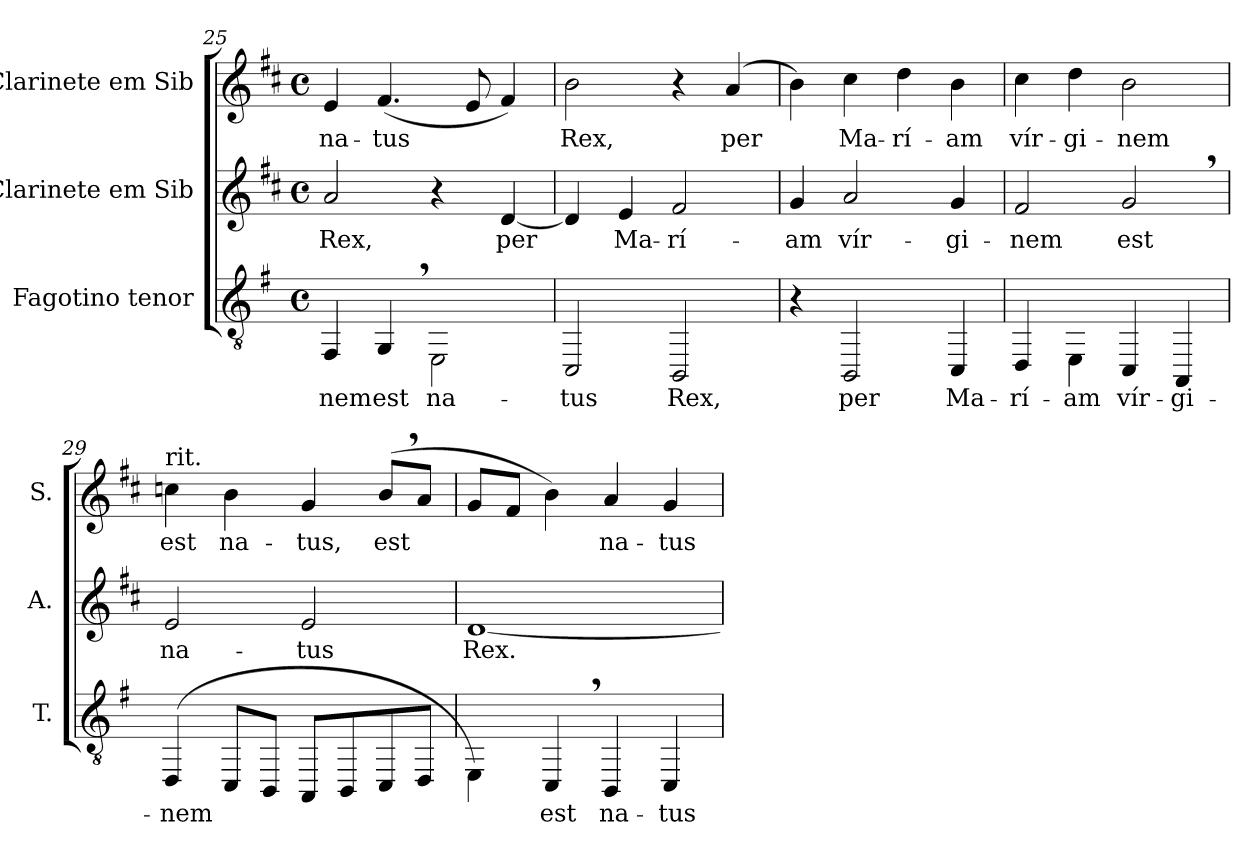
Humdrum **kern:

**kern	**text	**kern	**text	**kern	**text
*part3	*part3	*part2	*part2	*part1	*part1
*staff3	*staff3	*staff2	*staff2	*staff1	*staff1
*I"Fagotino tenor	*	*I"Clarinete em Sib	*	*I"Clarinete em Sib	*
*I'T.	*	*I'A.	*	*I'S.	*
*clefGv2	*	*clefG2	*	*clefG2	*
*ITrd-3c-5	*	*ITrd1c2	*	*ITrd1c2	*
*k[]	*	*k[]	*	*k[]	*
*C:	*	*C:	*	*C:	*
*M4/4	*	*M4/4	*	*M4/4	*
*met(c)	*	*met(c)	*	*met(c)	*
=25	=25	=25	=25	=25	=25
!	!LO:LY:b:color=#000000	!	!	!	!
!	!	!	!LO:LY:b:color=#000000	!	!
!	!	!	!	!	!LO:LY:b:color=#000000
4BBi/	-nem	2gi/	Rex,	4di/	na-
!	!LO:LY:b:color=#000000	!	!	!	!
!	!	!	!	!	!LO:LY:b:color=#000000
4C,i/	est	.	.	(4.ei/	-tus
!	!LO:LY:b:color=#000000	!	!	!	!
2AAi\	na-	4r	.	.	.
.	.	.	.	8di/	.
!	!	!	!LO:LY:b:color=#000000	!	!
.	.	[<4ci/	per	4ei/)	.
!!LO:LB:g=z
=26	=26	=26	=26	=26	=26
!	!LO:LY:b:color=#000000	!	!	!	!
!	!	!	!	!	!LO:LY:b:color=#000000
2FFi/	-tus	4ci/]	.	2ai\	Rex,
!	!	!	!LO:LY:b:color=#000000	!	!
.	.	4di/	Ma-	.	.
!	!LO:LY:b:color=#000000	!	!	!	!
!	!	!	!LO:LY:b:color=#000000	!	!
2EEi/	Rex,	2ei/	-rí-	4r	.
!	!	!	!	!	!LO:LY:b:color=#000000
.	.	.	.	(4gi/	per
=27	=27	=27	=27	=27	=27
!	!	!	!LO:LY:b:color=#000000	!	!
4r	.	4fi/	-am	4ai\)	.
!	!LO:LY:b:color=#000000	!	!	!	!
!	!	!	!LO:LY:b:color=#000000	!	!
!	!	!	!	!	!LO:LY:b:color=#000000
2EEi/	per	2gi/	vír-	4bi\	Ma-
!	!	!	!	!	!LO:LY:b:color=#000000
.	.	.	.	4cci\	-rí-
!	!LO:LY:b:color=#000000	!	!	!	!
!	!	!	!LO:LY:b:color=#000000	!	!
!	!	!	!	!	!LO:LY:b:color=#000000
4FFi/	Ma-	4fi/	-gi-	4ai\	-am
=28	=28	=28	=28	=28	=28
!	!LO:LY:b:color=#000000	!	!	!	!
!	!	!	!LO:LY:b:color=#000000	!	!
!	!	!	!	!	!LO:LY:b:color=#000000
4GGi/	-rí-	2ei/	-nem	4bi\	vír-
!	!LO:LY:b:color=#000000	!	!	!	!
!	!	!	!	!	!LO:LY:b:color=#000000
4AAi\	-am	.	.	4cci\	-gi-
!	!LO:LY:b:color=#000000	!	!	!	!
!	!	!	!LO:LY:b:color=#000000	!	!
!	!	!	!	!	!LO:LY:b:color=#000000
4FFi/	vír-	2f,i/	est	2ai\	-nem
!	!LO:LY:b:color=#000000	!	!	!	!
4DDi/	-gi-	.	.	.	.
=29	=29	=29	=29	=29	=29
!	!LO:LY:b:color=#000000	!	!	!	!
!	!	!	!LO:LY:b:color=#000000	!	!
!	!	!	!	!LO:TX:t=rit.	!
!	!	!	!	!	!LO:LY:b:color=#000000
(4GGi/	-nem	2di/	na-	4b-Xi\	est
!	!	!	!	!	!LO:LY:b:color=#000000
8FFi/L	.	.	.	4ai\	na-
8EEi/J	.	.	.	.	.
!	!	!	!LO:LY:b:color=#000000	!	!
!	!	!	!	!	!LO:LY:b:color=#000000
8DDi/L	.	2di/	-tus	4fi/	-tus,
8EEi/	.	.	.	.	.
!	!	!	!	!	!LO:LY:b:color=#000000
8FFi/	.	.	.	(8a,i/L	est
8GGi/J	.	.	.	8gi/J	.
=30	=30	=30	=30	=30	=30
!	!	!	!LO:LY:b:color=#000000	!	!
4AAi\)	.	[<1ci	Rex.	8fi/L	.
.	.	.	.	8ei/J	.
!	!LO:LY:b:color=#000000	!	!	!	!
4FF,i/	est	.	.	4ai\)	.
!	!LO:LY:b:color=#000000	!	!	!	!
!	!	!	!	!	!LO:LY:b:color=#000000
4EEi/	na-	.	.	4gi/	na-
!	!LO:LY:b:color=#000000	!	!	!	!
!	!	!	!	!	!LO:LY:b:color=#000000
4FFi/	-tus	.	.	4fi/	-tus
=	=	=	=	=	=
*-	*-	*-	*-	*-	*-
